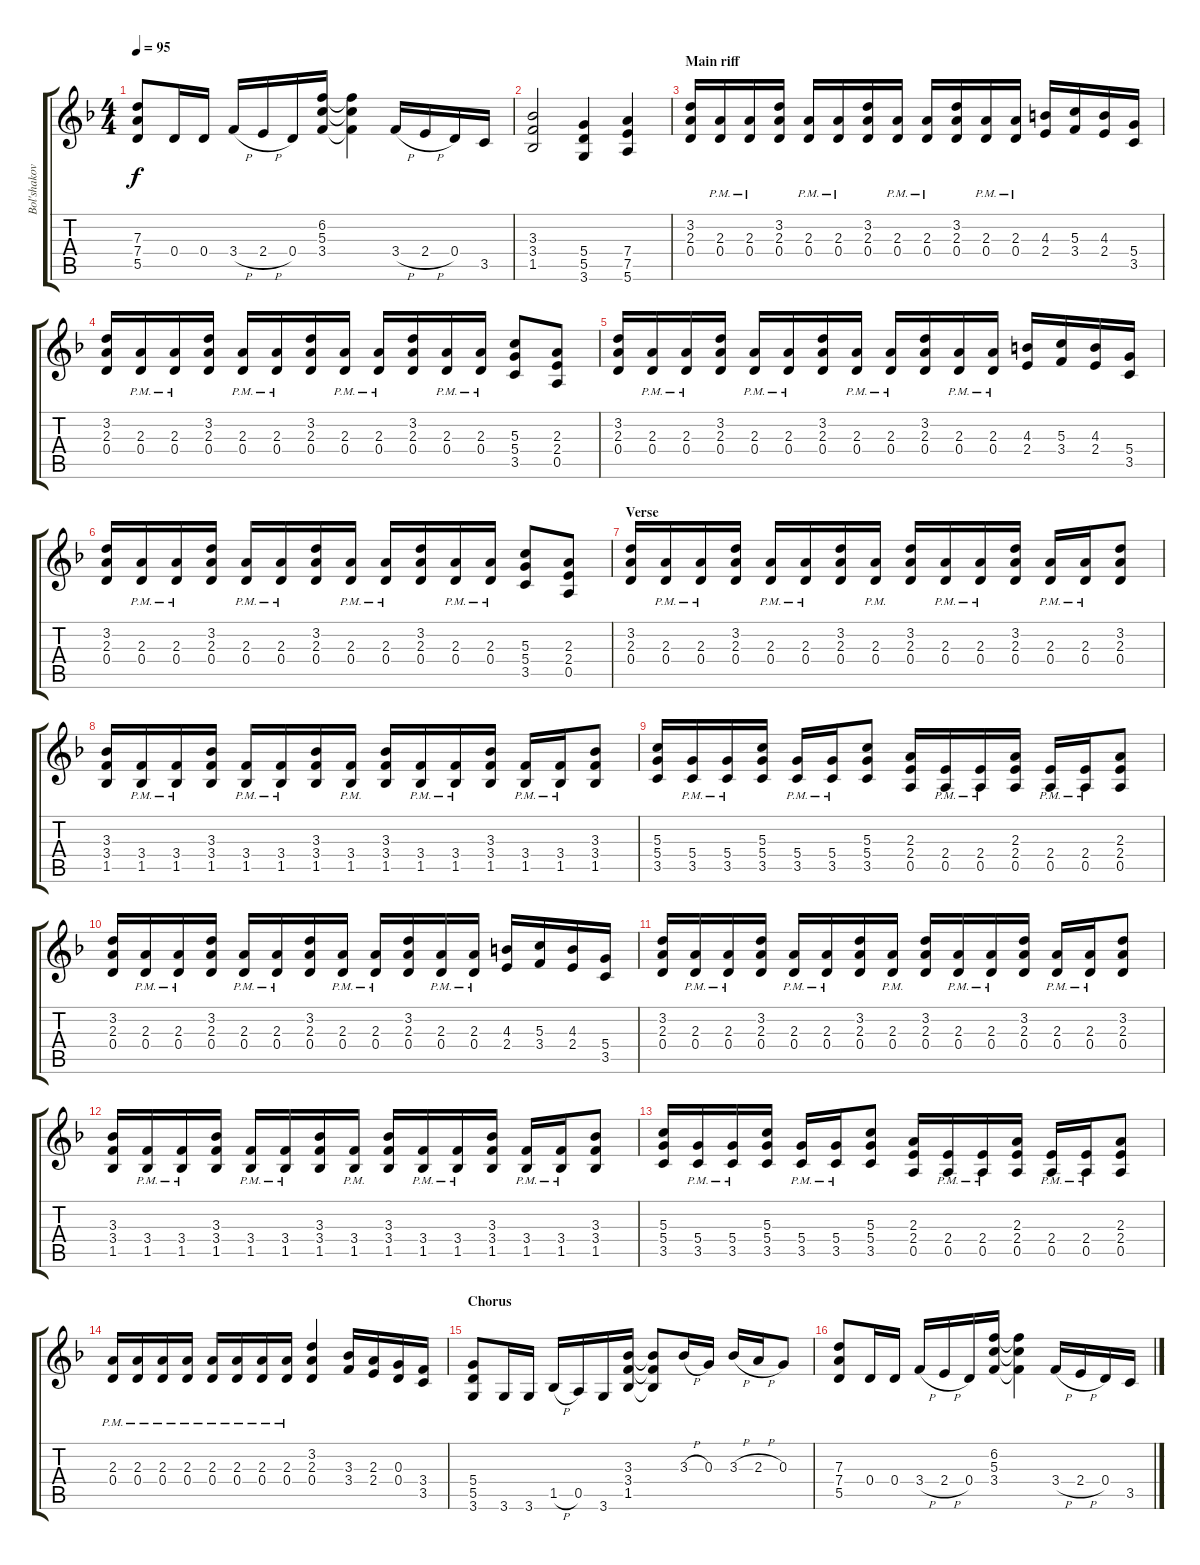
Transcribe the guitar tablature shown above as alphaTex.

\track ("Bol'shakov" "Bol'shakov") {instrument distortionguitar}
\staff {score tabs}
\tuning (E4 B3 G3 D3 A2 E2) {hide}
\ts (4 4)
\tempo 95
\clef g2
\ks f
(7.3 7.4 5.5).8{dy f} 0.4.16 0.4.16 3.4{h}.16 2.4{h}.16 0.4.16 (6.2 5.3 3.4).16 (6.2{t} 5.3{t} 3.4{t}).4 3.4{h}.16 2.4{h}.16 0.4.16 3.5.16 |
(3.3 3.4 1.5).2 (5.4 5.5 3.6).4 (7.4 7.5 5.6).4 |
\section ("" "Main riff")
(3.2 2.3 0.4).16 (2.3{pm} 0.4{pm}).16 (2.3{pm} 0.4{pm}).16 (3.2 2.3 0.4).16 (2.3{pm} 0.4{pm}).16 (2.3{pm} 0.4{pm}).16 (3.2 2.3 0.4).16 (2.3{pm} 0.4{pm}).16 (2.3{pm} 0.4{pm}).16 (3.2 2.3 0.4).16 (2.3{pm} 0.4{pm}).16 (2.3{pm} 0.4{pm}).16 (4.3 2.4).16 (5.3 3.4).16 (4.3 2.4).16 (5.4 3.5).16 |
(3.2 2.3 0.4).16 (2.3{pm} 0.4{pm}).16 (2.3{pm} 0.4{pm}).16 (3.2 2.3 0.4).16 (2.3{pm} 0.4{pm}).16 (2.3{pm} 0.4{pm}).16 (3.2 2.3 0.4).16 (2.3{pm} 0.4{pm}).16 (2.3{pm} 0.4{pm}).16 (3.2 2.3 0.4).16 (2.3{pm} 0.4{pm}).16 (2.3{pm} 0.4{pm}).16 (5.3 5.4 3.5).8 (2.3 2.4 0.5).8 |
(3.2 2.3 0.4).16 (2.3{pm} 0.4{pm}).16 (2.3{pm} 0.4{pm}).16 (3.2 2.3 0.4).16 (2.3{pm} 0.4{pm}).16 (2.3{pm} 0.4{pm}).16 (3.2 2.3 0.4).16 (2.3{pm} 0.4{pm}).16 (2.3{pm} 0.4{pm}).16 (3.2 2.3 0.4).16 (2.3{pm} 0.4{pm}).16 (2.3{pm} 0.4{pm}).16 (4.3 2.4).16 (5.3 3.4).16 (4.3 2.4).16 (5.4 3.5).16 |
(3.2 2.3 0.4).16 (2.3{pm} 0.4{pm}).16 (2.3{pm} 0.4{pm}).16 (3.2 2.3 0.4).16 (2.3{pm} 0.4{pm}).16 (2.3{pm} 0.4{pm}).16 (3.2 2.3 0.4).16 (2.3{pm} 0.4{pm}).16 (2.3{pm} 0.4{pm}).16 (3.2 2.3 0.4).16 (2.3{pm} 0.4{pm}).16 (2.3{pm} 0.4{pm}).16 (5.3 5.4 3.5).8 (2.3 2.4 0.5).8 |
\section ("" "Verse")
(3.2 2.3 0.4).16 (2.3{pm} 0.4{pm}).16 (2.3{pm} 0.4{pm}).16 (3.2 2.3 0.4).16 (2.3{pm} 0.4{pm}).16 (2.3{pm} 0.4{pm}).16 (3.2 2.3 0.4).16 (2.3{pm} 0.4{pm}).16 (3.2 2.3 0.4).16 (2.3{pm} 0.4{pm}).16 (2.3{pm} 0.4{pm}).16 (3.2 2.3 0.4).16 (2.3{pm} 0.4{pm}).16 (2.3{pm} 0.4{pm}).16 (3.2 2.3 0.4).8 |
(3.3 3.4 1.5).16 (3.4{pm} 1.5{pm}).16 (3.4{pm} 1.5{pm}).16 (3.3 3.4 1.5).16 (3.4{pm} 1.5{pm}).16 (3.4{pm} 1.5{pm}).16 (3.3 3.4 1.5).16 (3.4{pm} 1.5{pm}).16 (3.3 3.4 1.5).16 (3.4{pm} 1.5{pm}).16 (3.4{pm} 1.5{pm}).16 (3.3 3.4 1.5).16 (3.4{pm} 1.5{pm}).16 (3.4{pm} 1.5{pm}).16 (3.3 3.4 1.5).8 |
(5.3 5.4 3.5).16 (5.4{pm} 3.5{pm}).16 (5.4{pm} 3.5{pm}).16 (5.3 5.4 3.5).16 (5.4{pm} 3.5{pm}).16 (5.4{pm} 3.5{pm}).16 (5.3 5.4 3.5).8 (2.3 2.4 0.5).16 (2.4{pm} 0.5{pm}).16 (2.4{pm} 0.5{pm}).16 (2.3 2.4 0.5).16 (2.4{pm} 0.5{pm}).16 (2.4{pm} 0.5{pm}).16 (2.3 2.4 0.5).8 |
(3.2 2.3 0.4).16 (2.3{pm} 0.4{pm}).16 (2.3{pm} 0.4{pm}).16 (3.2 2.3 0.4).16 (2.3{pm} 0.4{pm}).16 (2.3{pm} 0.4{pm}).16 (3.2 2.3 0.4).16 (2.3{pm} 0.4{pm}).16 (2.3{pm} 0.4{pm}).16 (3.2 2.3 0.4).16 (2.3{pm} 0.4{pm}).16 (2.3{pm} 0.4{pm}).16 (4.3 2.4).16 (5.3 3.4).16 (4.3 2.4).16 (5.4 3.5).16 |
(3.2 2.3 0.4).16 (2.3{pm} 0.4{pm}).16 (2.3{pm} 0.4{pm}).16 (3.2 2.3 0.4).16 (2.3{pm} 0.4{pm}).16 (2.3{pm} 0.4{pm}).16 (3.2 2.3 0.4).16 (2.3{pm} 0.4{pm}).16 (3.2 2.3 0.4).16 (2.3{pm} 0.4{pm}).16 (2.3{pm} 0.4{pm}).16 (3.2 2.3 0.4).16 (2.3{pm} 0.4{pm}).16 (2.3{pm} 0.4{pm}).16 (3.2 2.3 0.4).8 |
(3.3 3.4 1.5).16 (3.4{pm} 1.5{pm}).16 (3.4{pm} 1.5{pm}).16 (3.3 3.4 1.5).16 (3.4{pm} 1.5{pm}).16 (3.4{pm} 1.5{pm}).16 (3.3 3.4 1.5).16 (3.4{pm} 1.5{pm}).16 (3.3 3.4 1.5).16 (3.4{pm} 1.5{pm}).16 (3.4{pm} 1.5{pm}).16 (3.3 3.4 1.5).16 (3.4{pm} 1.5{pm}).16 (3.4{pm} 1.5{pm}).16 (3.3 3.4 1.5).8 |
(5.3 5.4 3.5).16 (5.4{pm} 3.5{pm}).16 (5.4{pm} 3.5{pm}).16 (5.3 5.4 3.5).16 (5.4{pm} 3.5{pm}).16 (5.4{pm} 3.5{pm}).16 (5.3 5.4 3.5).8 (2.3 2.4 0.5).16 (2.4{pm} 0.5{pm}).16 (2.4{pm} 0.5{pm}).16 (2.3 2.4 0.5).16 (2.4{pm} 0.5{pm}).16 (2.4{pm} 0.5{pm}).16 (2.3 2.4 0.5).8 |
(2.3{pm} 0.4{pm}).16 (2.3{pm} 0.4{pm}).16 (2.3{pm} 0.4{pm}).16 (2.3{pm} 0.4{pm}).16 (2.3{pm} 0.4{pm}).16 (2.3{pm} 0.4{pm}).16 (2.3{pm} 0.4{pm}).16 (2.3{pm} 0.4{pm}).16 (3.2 2.3 0.4).4 (3.3 3.4).16 (2.3 2.4).16 (0.3 0.4).16 (3.4 3.5).16 |
\section ("" "Chorus")
(5.4 5.5 3.6).8 3.6.16 3.6.16 1.5{h}.16 0.5.16 3.6.16 (3.3 3.4 1.5).16 (3.3{t} 3.4{t} 1.5{t}).8 3.3{h}.16 0.3.16 3.3{h}.16 2.3{h}.16 0.3.8 |
(7.3 7.4 5.5).8 0.4.16 0.4.16 3.4{h}.16 2.4{h}.16 0.4.16 (6.2 5.3 3.4).16 (6.2{t} 5.3{t} 3.4{t}).4 3.4{h}.16 2.4{h}.16 0.4.16 3.5.16
